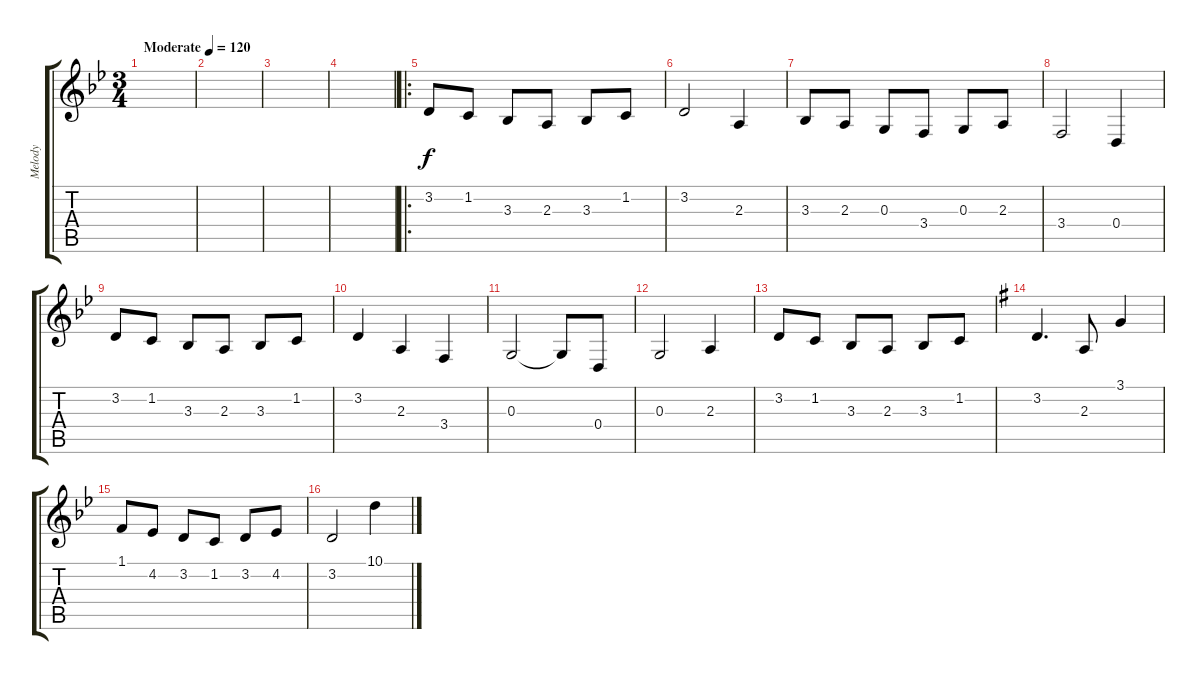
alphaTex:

\track ("Melody" "Melody") {instrument clarinet}
\staff {score tabs}
\tuning (E4 B3 G3 D3 A2 E2) {hide}
\ts (3 4)
\tempo (120 "Moderate")
\clef g2
\ks gminor
|
|
|
|
\ro
3.2.8 1.2.8 3.3.8 2.3.8 3.3.8 1.2.8 |
3.2.2 2.3.4 |
3.3.8 2.3.8 0.3.8 3.4.8 0.3.8 2.3.8 |
3.4.2 0.4.4 |
3.2.8 1.2.8 3.3.8 2.3.8 3.3.8 1.2.8 |
3.2.4 2.3.4 3.4.4 |
0.3.2 0.3{t}.8 0.4.8 |
0.3.2 2.3.4 |
3.2.8 1.2.8 3.3.8 2.3.8 3.3.8 1.2.8 |
\ks eminor
3.2.4{d} 2.3.8 3.1.4 |
\ks gminor
1.1.8 4.2.8 3.2.8 1.2.8 3.2.8 4.2.8 |
3.2.2 10.1.4
